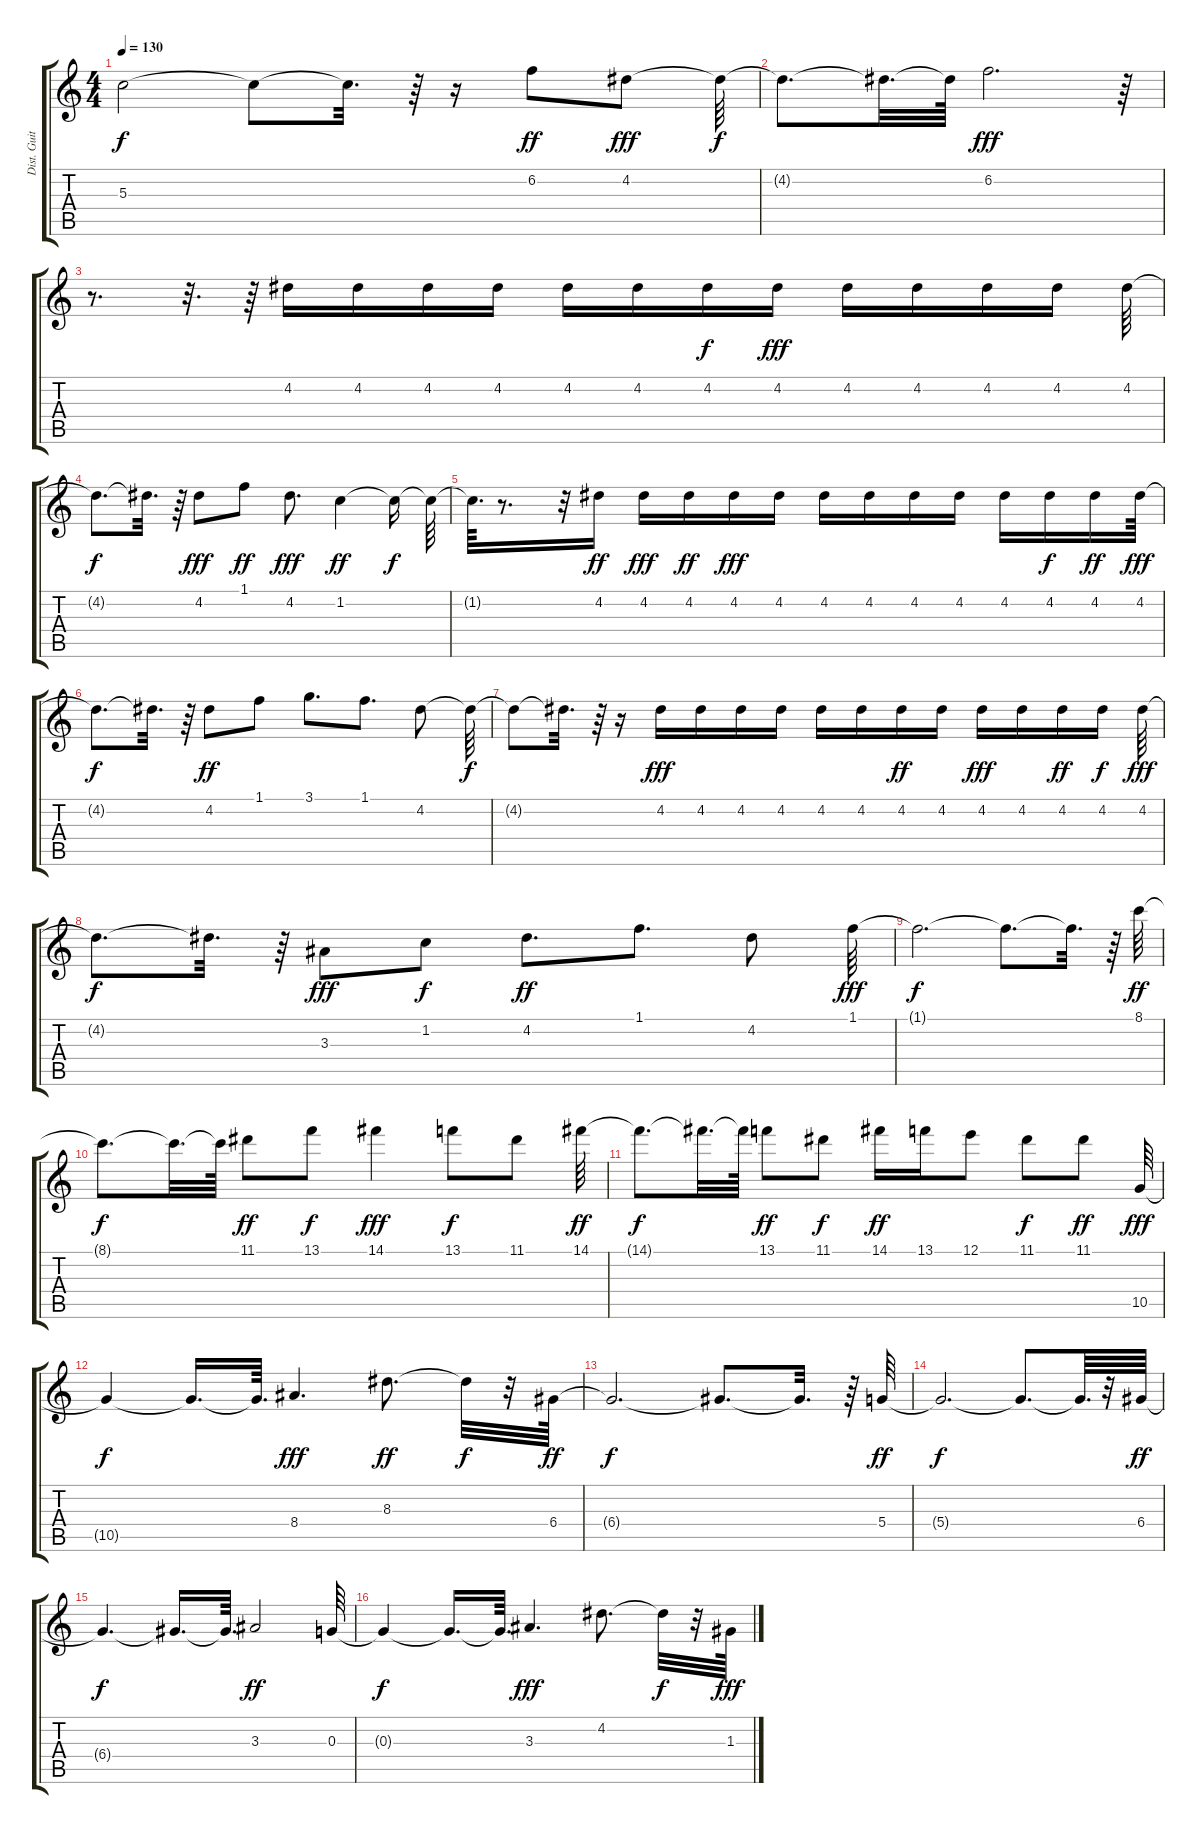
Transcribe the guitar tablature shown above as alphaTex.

\track ("Dist. Guitar" "Dist. Guit") {instrument electricguitarclean}
\staff {score tabs}
\tuning (E4 B3 G3 D3 A2 E2) {hide}
\ts (4 4)
\tempo 130
\clef g2
\ks c
5.3{t}.2{dy f} 5.3{t}.8 5.3{t}.32{d} r.64 r.16 6.2.8{dy ff} 4.2.8{dy fff} 4.2{t}.64{dy f} |
4.2{t}.8{d} 4.2{t}.32{d} 4.2{t}.64 6.2.2{d dy fff} r.64 |
r.8{d} r.32{d} r.64 4.2.16 4.2.16 4.2.16 4.2.16 4.2.16 4.2.16 4.2.16{dy f} 4.2.16{dy fff} 4.2.16 4.2.16 4.2.16 4.2.16 4.2.64 |
4.2{t}.8{d dy f} 4.2{t}.32{d} r.64 4.2.8{dy fff} 1.1.8{dy ff} 4.2.8{d dy fff} 1.2.4{dy ff} 1.2{t}.16{dy f} 1.2{t}.64 |
1.2{t}.64{d} r.8{d} r.32 4.2.16{dy ff} 4.2.16{dy fff} 4.2.16{dy ff} 4.2.16{dy fff} 4.2.16 4.2.16 4.2.16 4.2.16 4.2.16 4.2.16 4.2.16{dy f} 4.2.16{dy ff} 4.2.64{dy fff} |
4.2{t}.8{d dy f} 4.2{t}.32{d} r.64 4.2.8{dy ff} 1.1.8 3.1.8{d} 1.1.8{d} 4.2.8 4.2{t}.64{dy f} |
4.2{t}.8 4.2{t}.32{d} r.64 r.16 4.2.16{dy fff} 4.2.16 4.2.16 4.2.16 4.2.16 4.2.16 4.2.16{dy ff} 4.2.16 4.2.16{dy fff} 4.2.16 4.2.16{dy ff} 4.2.16{dy f} 4.2.64{dy fff} |
4.2{t}.8{d dy f} 4.2{t}.32{d} r.64 3.3.8{dy fff} 1.2.8{dy f} 4.2.8{d dy ff} 1.1.8{d} 4.2.8 1.1.64{dy fff} |
1.1{t}.2{d dy f} 1.1{t}.8{d} 1.1{t}.32{d} r.64 8.1.64{dy ff} |
8.1{t}.8{d dy f} 8.1{t}.32{d} 8.1{t}.64 11.1.8{dy ff} 13.1.8{dy f} 14.1.4{dy fff} 13.1.8{dy f} 11.1.8 14.1.64{dy ff} |
14.1{t}.8{d dy f} 14.1{t}.32{d} 14.1{t}.64 13.1.8{dy ff} 11.1.8{dy f} 14.1.16{dy ff} 13.1.16 12.1.8 11.1.8{dy f} 11.1.8{dy ff} 10.5.64{dy fff} |
10.5{t}.4{dy f} 10.5{t}.16{d} 10.5{t}.64{d} 8.4.4{d dy fff} 8.3.8{d dy ff} 8.3{t}.32{dy f} r.32 6.4.64{dy ff} |
6.4{t}.2{d dy f} 6.4{t}.8{d} 6.4{t}.32{d} r.64 5.4.64{dy ff} |
5.4{t}.2{d dy f} 5.4{t}.8{d} 5.4{t}.64{d} r.32 6.4.64{dy ff} |
6.4{t}.4{d dy f} 6.4{t}.16{d} 6.4{t}.64{d} 3.3.2{dy ff} 0.3.64 |
0.3{t}.4{dy f} 0.3{t}.16{d} 0.3{t}.64{d} 3.3.4{d dy fff} 4.2.8{d} 4.2{t}.32{dy f} r.32 1.3.64{dy fff}
